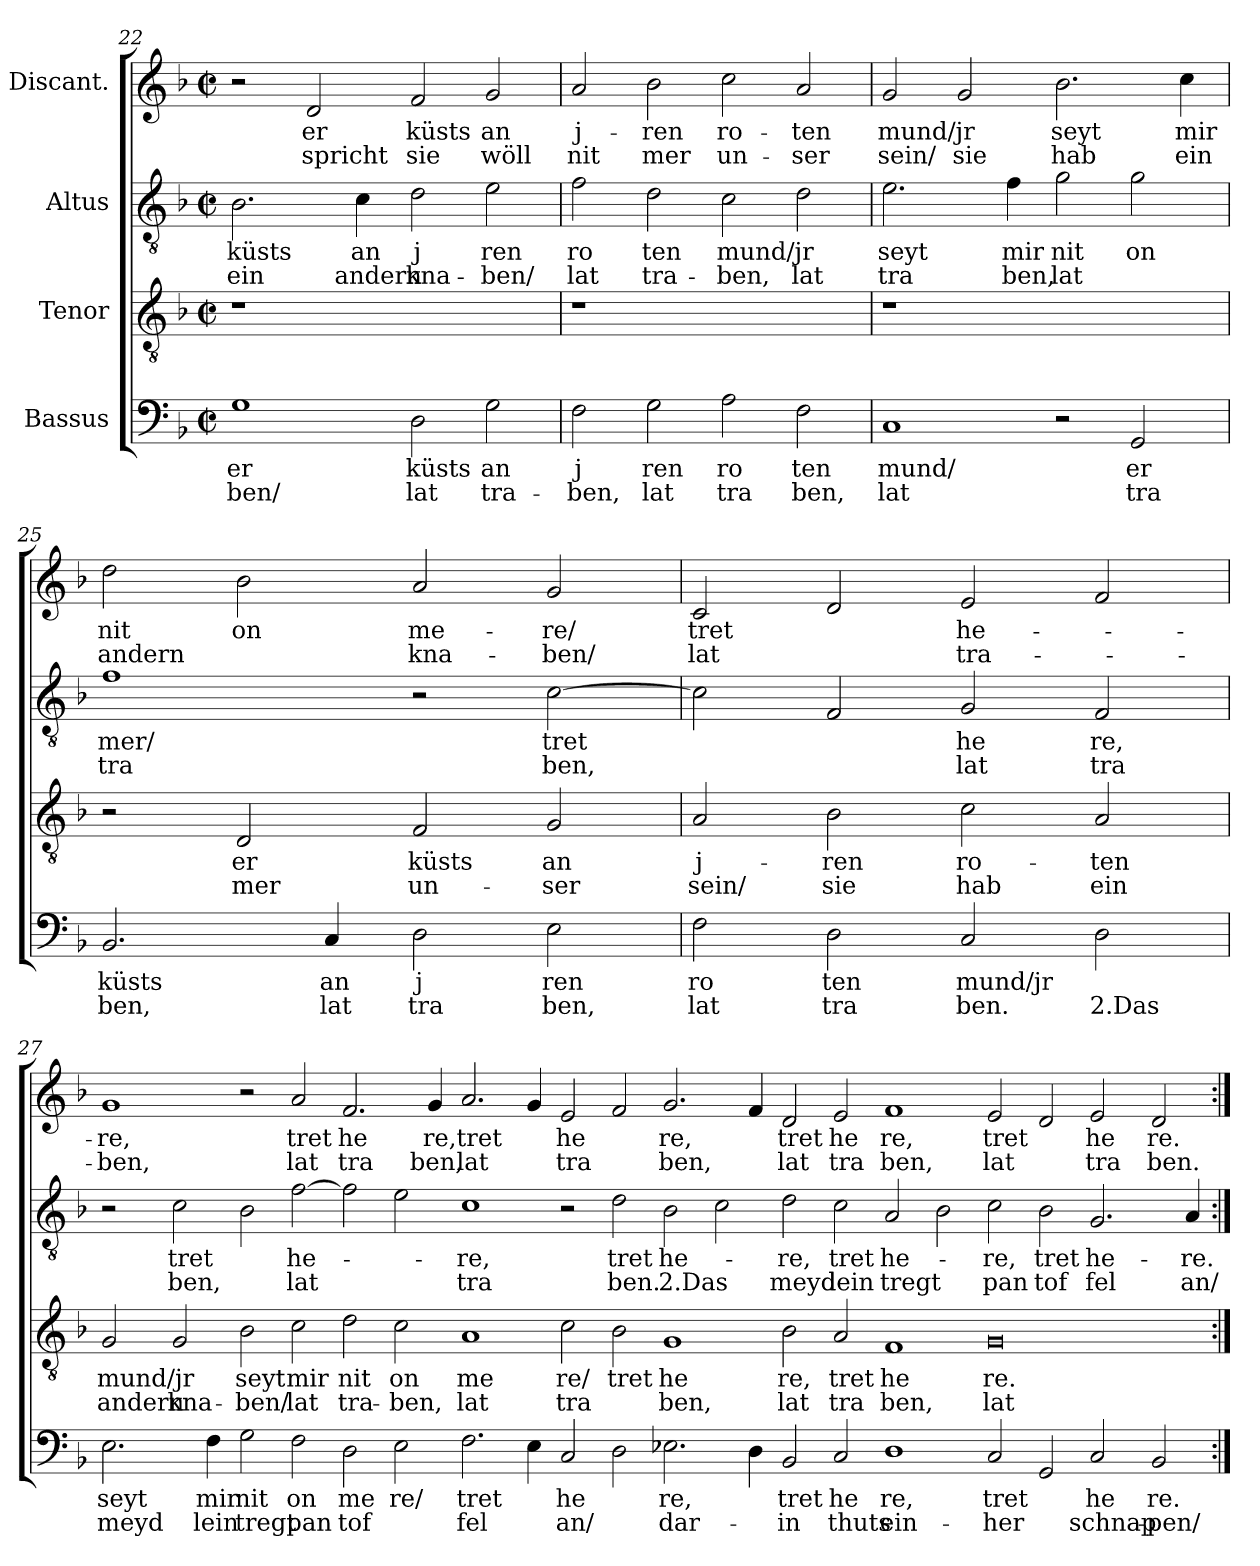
**kern	**text	**text	**kern	**text	**text	**kern	**text	**text	**kern	**text	**text
*part4	*part4	*part4	*part3	*part3	*part3	*part2	*part2	*part2	*part1	*part1	*part1
*staff4	*staff4	*staff4	*staff3	*staff3	*staff3	*staff2	*staff2	*staff2	*staff1	*staff1	*staff1
*I"Bassus	*	*	*I"Tenor	*	*	*I"Altus	*	*	*I"Discant.	*	*
!!LO:PB:g=z
*clefF4	*	*	*clefGv2	*	*	*clefGv2	*	*	*clefG2	*	*
*k[b-]	*	*	*k[b-]	*	*	*k[b-]	*	*	*k[b-]	*	*
*F:	*	*	*F:	*	*	*F:	*	*	*F:	*	*
*M2/2	*	*	*M2/2	*	*	*M2/2	*	*	*M2/2	*	*
*met(c|)	*	*	*met(c|)	*	*	*met(c|)	*	*	*met(c|)	*	*
=22	=22	=22	=22	=22	=22	=22	=22	=22	=22	=22	=22
!	!LO:LY:b	!LO:LY:b	!	!	!	!	!LO:LY:b	!LO:LY:b	!	!	!
1G	er	-ben/	1r	.	.	2.B-\	küsts	ein	2r	.	.
!	!	!	!	!	!	!	!	!	!	!LO:LY:b	!LO:LY:b
.	.	.	.	.	.	.	.	.	2d/	er	spricht
!	!	!	!	!	!	!	!LO:LY:b	!LO:LY:b	!	!	!
.	.	.	.	.	.	4c\	an	andern	.	.	.
!	!LO:LY:b	!LO:LY:b	!	!	!	!	!LO:LY:b	!LO:LY:b	!	!LO:LY:b	!LO:LY:b
2D\	küsts	lat	1ryy	.	.	2d\	j	kna-	2f/	küsts	sie
!	!LO:LY:b	!LO:LY:b	!	!	!	!	!LO:LY:b	!LO:LY:b	!	!LO:LY:b	!LO:LY:b
2G\	an	tra-	.	.	.	2e\	ren	-ben/	2g/	an	wöll
=23	=23	=23	=23	=23	=23	=23	=23	=23	=23	=23	=23
!	!LO:LY:b	!LO:LY:b	!	!	!	!	!LO:LY:b	!LO:LY:b	!	!LO:LY:b	!LO:LY:b
2F\	j	-ben,	1r	.	.	2f\	ro	lat	2a/	j-	nit
!	!LO:LY:b	!LO:LY:b	!	!	!	!	!LO:LY:b	!LO:LY:b	!	!LO:LY:b	!LO:LY:b
2G\	ren	lat	.	.	.	2d\	ten	tra-	2b-\	-ren	mer
!	!LO:LY:b	!LO:LY:b	!	!	!	!	!LO:LY:b	!LO:LY:b	!	!LO:LY:b	!LO:LY:b
2A\	ro	tra	1ryy	.	.	2c\	mund/jr	-ben,	2cc\	ro-	un-
!	!LO:LY:b	!LO:LY:b	!	!	!	!	!	!LO:LY:b	!	!LO:LY:b	!LO:LY:b
2F\	ten	ben,	.	.	.	2d\	.	lat	2a/	-ten	-ser
=24	=24	=24	=24	=24	=24	=24	=24	=24	=24	=24	=24
!	!LO:LY:b	!LO:LY:b	!	!	!	!	!LO:LY:b	!LO:LY:b	!	!LO:LY:b	!LO:LY:b
1C	mund/	lat	1r	.	.	2.e\	seyt	tra	2g/	mund/jr	sein/
!	!	!	!	!	!	!	!	!	!	!	!LO:LY:b
.	.	.	.	.	.	.	.	.	2g/	.	sie
!	!	!	!	!	!	!	!LO:LY:b	!LO:LY:b	!	!	!
.	.	.	.	.	.	4f\	mir	ben,	.	.	.
!	!	!	!	!	!	!	!LO:LY:b	!LO:LY:b	!	!LO:LY:b	!LO:LY:b
2r	.	.	1ryy	.	.	2g\	nit	lat	2.b-\	seyt	hab
!	!LO:LY:b	!LO:LY:b	!	!	!	!	!LO:LY:b	!	!	!	!
2GG/	er	tra	.	.	.	2g\	on	.	.	.	.
!	!	!	!	!	!	!	!	!	!	!LO:LY:b	!LO:LY:b
.	.	.	.	.	.	.	.	.	4cc\	mir	ein
=25	=25	=25	=25	=25	=25	=25	=25	=25	=25	=25	=25
!	!LO:LY:b	!LO:LY:b	!	!	!	!	!LO:LY:b	!LO:LY:b	!	!LO:LY:b	!LO:LY:b
2.BB-/	küsts	ben,	2r	.	.	1f	mer/	tra	2dd\	nit	andern
!	!	!	!	!LO:LY:b	!LO:LY:b	!	!	!	!	!LO:LY:b	!
.	.	.	2D/	er	mer	.	.	.	2b-\	on	.
!	!LO:LY:b	!LO:LY:b	!	!	!	!	!	!	!	!	!
4C/	an	lat	.	.	.	.	.	.	.	.	.
!	!LO:LY:b	!LO:LY:b	!	!LO:LY:b	!LO:LY:b	!	!	!	!	!LO:LY:b	!LO:LY:b
2D\	j	tra	2F/	küsts	un-	2r	.	.	2a/	me-	kna-
!	!LO:LY:b	!LO:LY:b	!	!LO:LY:b	!LO:LY:b	!	!LO:LY:b	!LO:LY:b	!	!LO:LY:b	!LO:LY:b
2E\	ren	ben,	2G/	an	-ser	[>2c\	tret	ben,	2g/	-re/	-ben/
=26	=26	=26	=26	=26	=26	=26	=26	=26	=26	=26	=26
!	!LO:LY:b	!LO:LY:b	!	!LO:LY:b	!LO:LY:b	!	!	!	!	!LO:LY:b	!LO:LY:b
2F\	ro	lat	2A/	j-	sein/	2c\]	.	.	2c/	tret	lat
!	!LO:LY:b	!LO:LY:b	!	!LO:LY:b	!LO:LY:b	!	!	!	!	!	!
2D\	ten	tra	2B-\	-ren	sie	2F/	.	.	2d/	.	.
!	!LO:LY:b	!LO:LY:b	!	!LO:LY:b	!LO:LY:b	!	!LO:LY:b	!LO:LY:b	!	!LO:LY:b	!LO:LY:b
2C/	mund/jr	ben.	2c\	ro-	hab	2G/	he	lat	2e/	he-	tra-
!	!	!LO:LY:b	!	!LO:LY:b	!LO:LY:b	!	!LO:LY:b	!LO:LY:b	!	!	!
2D\	.	2.Das	2A/	-ten	ein	2F/	re,	tra	2f/	.	.
!!LO:LB:g=z
=27	=27	=27	=27	=27	=27	=27	=27	=27	=27	=27	=27
!	!LO:LY:b	!LO:LY:b	!	!LO:LY:b	!LO:LY:b	!	!	!	!	!LO:LY:b	!LO:LY:b
2.E\	seyt	meyd	2G/	mund/jr	andern	2r	.	.	1g	-re,	-ben,
!	!	!	!	!	!LO:LY:b	!	!LO:LY:b	!LO:LY:b	!	!	!
.	.	.	2G/	.	kna-	2c\	tret	ben,	.	.	.
!	!LO:LY:b	!LO:LY:b	!	!	!	!	!	!	!	!	!
4F\	mir	lein	.	.	.	.	.	.	.	.	.
!	!LO:LY:b	!LO:LY:b	!	!LO:LY:b	!LO:LY:b	!	!	!	!	!	!
2G\	nit	tregt	2B-\	seyt	-ben/	2B-\	.	.	2r	.	.
!	!LO:LY:b	!LO:LY:b	!	!LO:LY:b	!LO:LY:b	!	!LO:LY:b	!LO:LY:b	!	!LO:LY:b	!LO:LY:b
2F\	on	pan	2c\	mir	lat	[>2f\	he-	lat	2a/	tret	lat
!	!LO:LY:b	!LO:LY:b	!	!LO:LY:b	!LO:LY:b	!	!	!	!	!LO:LY:b	!LO:LY:b
2D\	me	tof	2d\	nit	tra-	2f\]	.	.	2.f/	he	tra
!	!LO:LY:b	!	!	!LO:LY:b	!LO:LY:b	!	!	!	!	!	!
2E\	re/	.	2c\	on	-ben,	2e\	.	.	.	.	.
!	!	!	!	!	!	!	!	!	!	!LO:LY:b	!LO:LY:b
.	.	.	.	.	.	.	.	.	4g/	re,	ben,
!	!LO:LY:b	!LO:LY:b	!	!LO:LY:b	!LO:LY:b	!	!LO:LY:b	!LO:LY:b	!	!LO:LY:b	!LO:LY:b
2.F\	tret	fel	1A	me	lat	1c	-re,	tra	2.a/	tret	lat
4E\	.	.	.	.	.	.	.	.	4g/	.	.
!	!LO:LY:b	!LO:LY:b	!	!LO:LY:b	!LO:LY:b	!	!	!	!	!LO:LY:b	!LO:LY:b
2C/	he	an/	2c\	re/	tra	2r	.	.	2e/	he	tra
!	!	!	!	!LO:LY:b	!	!	!LO:LY:b	!LO:LY:b	!	!	!
2D\	.	.	2B-\	tret	.	2d\	tret	ben.	2f/	.	.
!	!LO:LY:b	!LO:LY:b	!	!LO:LY:b	!LO:LY:b	!	!LO:LY:b	!LO:LY:b	!	!LO:LY:b	!LO:LY:b
2.E-X\	re,	dar-	1G	he	ben,	2B-\	he-	2.Das	2.g/	re,	ben,
.	.	.	.	.	.	2c\	.	.	.	.	.
4D\	.	.	.	.	.	.	.	.	4f/	.	.
!	!LO:LY:b	!LO:LY:b	!	!LO:LY:b	!LO:LY:b	!	!LO:LY:b	!LO:LY:b	!	!LO:LY:b	!LO:LY:b
2BB-/	tret	-in	2B-\	re,	lat	2d\	-re,	meyd	2d/	tret	lat
!	!LO:LY:b	!LO:LY:b	!	!LO:LY:b	!LO:LY:b	!	!LO:LY:b	!LO:LY:b	!	!LO:LY:b	!LO:LY:b
2C/	he	thuts	2A/	tret	tra	2c\	tret	lein	2e/	he	tra
!	!LO:LY:b	!LO:LY:b	!	!LO:LY:b	!LO:LY:b	!	!LO:LY:b	!LO:LY:b	!	!LO:LY:b	!LO:LY:b
1D	re,	ein-	1F	he	ben,	2A/	he-	tregt	1f	re,	ben,
.	.	.	.	.	.	2B-\	.	.	.	.	.
!	!LO:LY:b	!LO:LY:b	!	!LO:LY:b	!LO:LY:b	!	!LO:LY:b	!LO:LY:b	!	!LO:LY:b	!LO:LY:b
2C/	tret	-her	0G	re.	lat	2c\	-re,	pan	2e/	tret	lat
!	!	!	!	!	!	!	!LO:LY:b	!LO:LY:b	!	!	!
2GG/	.	.	.	.	.	2B-\	tret	tof	2d/	.	.
!	!LO:LY:b	!LO:LY:b	!	!	!	!	!LO:LY:b	!LO:LY:b	!	!LO:LY:b	!LO:LY:b
2C/	he	schnap-	.	.	.	2.G/	he-	fel	2e/	he	tra
!	!LO:LY:b	!LO:LY:b	!	!	!	!	!	!	!	!LO:LY:b	!LO:LY:b
2BB-/	re.	-pen/	.	.	.	.	.	.	2d/	re.	ben.
!	!	!	!	!	!	!	!LO:LY:b	!LO:LY:b	!	!	!
.	.	.	.	.	.	4A/	-re.	an/	.	.	.
=:|!	=:|!	=:|!	=:|!	=:|!	=:|!	=:|!	=:|!	=:|!	=:|!	=:|!	=:|!
*-	*-	*-	*-	*-	*-	*-	*-	*-	*-	*-	*-
